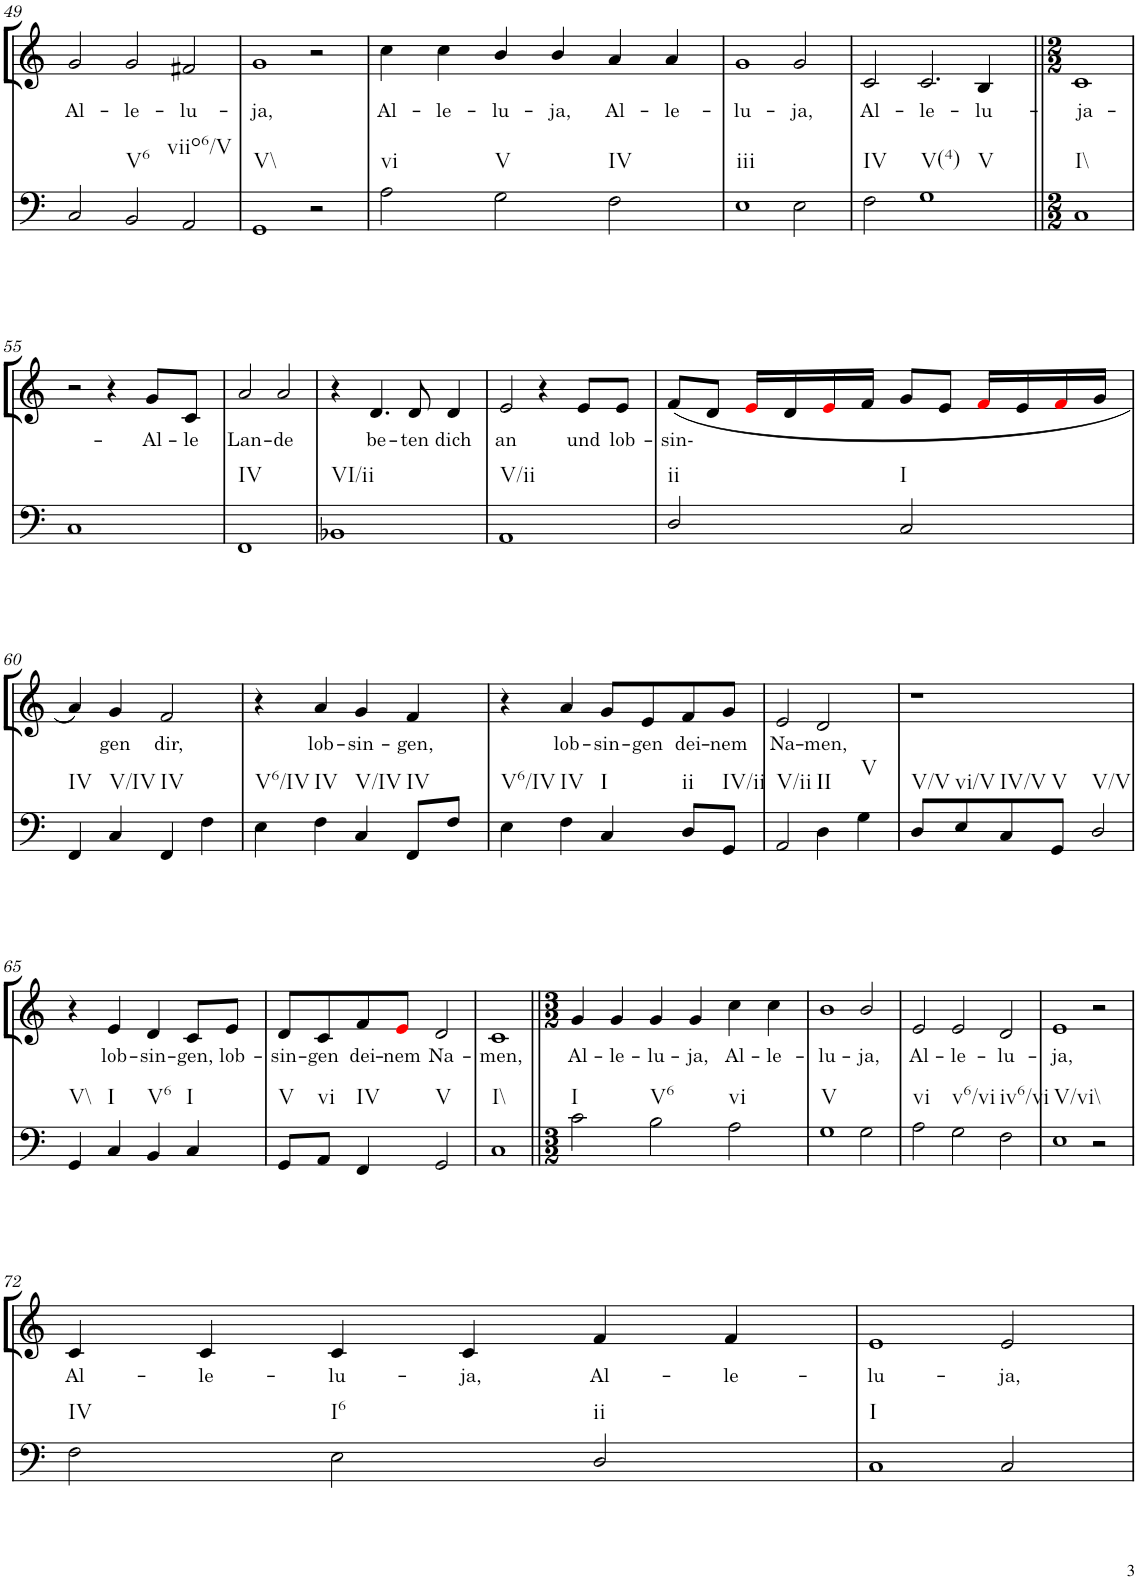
**kern	**kern	**text
*part2	*part1	*part1
*staff2	*staff1	*staff1
*I"Continuo	*I"Soprano	*
!!LO:PB:g=z
*clefF4	*clefG2	*
*k[]	*k[]	*
*M3/2	*M3/2	*
=49	=49	=49
!	!	!LO:LY:b
2C/	2g/	Al-
!LO:TX:b:t=V6	!	!
!	!	!LO:LY:b
2BB/	2g/	le-
!LO:TX:b:t=viio6/V	!	!
!	!	!LO:LY:b
2AA/	2f#X/	lu-
=50	=50	=50
!LO:TX:b:t=V\\	!	!
!	!	!LO:LY:b
1GG	1g	ja,
2r	2r	.
=51	=51	=51
!LO:TX:b:t=vi	!	!
!	!	!LO:LY:b
2A\	4cc\	Al-
!	!	!LO:LY:b
.	4cc\	le-
!LO:TX:b:t=V	!	!
!	!	!LO:LY:b
2G\	4b/	lu-
!	!	!LO:LY:b
.	4b/	ja,
!LO:TX:b:t=IV	!	!
!	!	!LO:LY:b
2F\	4a/	Al-
!	!	!LO:LY:b
.	4a/	le-
=52	=52	=52
!LO:TX:b:t=iii	!	!
!	!	!LO:LY:b
1E	1g	lu-
!	!	!LO:LY:b
2E\	2g/	ja,
=53	=53	=53
!LO:TX:b:t=IV	!	!
!	!	!LO:LY:b
2F\	2c/	Al-
!LO:TX:b:t=V(4)	!	!
!LO:TX:b:t=V	!	!
!	!	!LO:LY:b
1G	2.c/	le-
!	!	!LO:LY:b
.	4B/	lu-
=54||	=54||	=54||
*M2/2	*M2/2	*
!LO:TX:b:t=I\\	!	!
!	!	!LO:LY:b
1C	1c	ja-
!!LO:LB:g=z
=55	=55	=55
1C	2r	.
.	4r	.
!	!	!LO:LY:b
.	8g/L	Al-
!	!	!LO:LY:b
.	8c/J	le
=56	=56	=56
!LO:TX:b:t=IV	!	!
!	!	!LO:LY:b
1FF	2a/	Lan-
!	!	!LO:LY:b
.	2a/	de
=57	=57	=57
!LO:TX:b:t=VI/ii	!	!
1BB-X	4r	.
!	!	!LO:LY:b
.	4.d/	be-
!	!	!LO:LY:b
.	8d/	ten
!	!	!LO:LY:b
.	4d/	dich
=58	=58	=58
!LO:TX:b:t=V/ii	!	!
!	!	!LO:LY:b
1AA	2e/	an
.	4r	.
!	!	!LO:LY:b
.	8e/L	und
!	!	!LO:LY:b
.	8e/J	lob-
=59	=59	=59
!LO:TX:b:t=ii	!	!
!	!	!LO:LY:b
2D/	(8f/L	sin-
.	8d/J	.
.	16ei/LL	.
.	16d/	.
.	16ei/	.
.	16f/JJ	.
!LO:TX:b:t=I	!	!
2C/	8g/L	.
.	8e/J	.
.	16fi/LL	.
.	16e/	.
.	16fi/	.
.	16g/JJ	.
!!LO:LB:g=z
=60	=60	=60
!LO:TX:b:t=IV	!	!
4FF/	4a/)	.
!LO:TX:b:t=V/IV	!	!
!	!	!LO:LY:b
4C/	4g/	gen
!LO:TX:b:t=IV	!	!
!	!	!LO:LY:b
4FF/	2f/	dir,
4F\	.	.
=61	=61	=61
!LO:TX:b:t=V6/IV	!	!
4E\	4r	.
!LO:TX:b:t=IV	!	!
!	!	!LO:LY:b
4F\	4a/	lob-
!LO:TX:b:t=V/IV	!	!
!	!	!LO:LY:b
4C/	4g/	sin-
!LO:TX:b:t=IV	!	!
!	!	!LO:LY:b
8FF/L	4f/	gen,
8F/J	.	.
=62	=62	=62
!LO:TX:b:t=V6/IV	!	!
4E\	4r	.
!LO:TX:b:t=IV	!	!
!	!	!LO:LY:b
4F\	4a/	lob-
!LO:TX:b:t=I	!	!
!	!	!LO:LY:b
4C/	8g/L	sin-
!	!	!LO:LY:b
.	8e/	gen
!LO:TX:b:t=ii	!	!
!	!	!LO:LY:b
8D/L	8f/	dei-
!LO:TX:b:t=IV/ii	!	!
!	!	!LO:LY:b
8GG/J	8g/J	nem
=63	=63	=63
!LO:TX:b:t=V/ii	!	!
!	!	!LO:LY:b
2AA/	2e/	Na-
!LO:TX:b:t=II	!	!
!	!	!LO:LY:b
4D\	2d/	men,
!LO:TX:b:t=V	!	!
4G\	.	.
=64	=64	=64
!LO:TX:b:t=V/V	!	!
8D/L	1r	.
!LO:TX:b:t=vi/V	!	!
8E/	.	.
!LO:TX:b:t=IV/V	!	!
8C/	.	.
!LO:TX:b:t=V	!	!
8GG/J	.	.
!LO:TX:b:t=V/V	!	!
2D/	.	.
!!LO:LB:g=z
=65	=65	=65
!LO:TX:b:t=V\\	!	!
4GG/	4r	.
!LO:TX:b:t=I	!	!
!	!	!LO:LY:b
4C/	4e/	lob-
!LO:TX:b:t=V6	!	!
!	!	!LO:LY:b
4BB/	4d/	sin-
!LO:TX:b:t=I	!	!
!	!	!LO:LY:b
4C/	8c/L	gen,
!	!	!LO:LY:b
.	8e/J	lob-
=66	=66	=66
!LO:TX:b:t=V	!	!
!	!	!LO:LY:b
8GG/L	8d/L	sin-
!LO:TX:b:t=vi	!	!
!	!	!LO:LY:b
8AA/J	8c/	gen
!LO:TX:b:t=IV	!	!
!	!	!LO:LY:b
4FF/	8f/	dei-
!	!	!LO:LY:b
.	8ei/J	nem
!LO:TX:b:t=V	!	!
!	!	!LO:LY:b
2GG/	2d/	Na-
=67	=67	=67
!LO:TX:b:t=I\\	!	!
!	!	!LO:LY:b
1C	1c	men,
=68||	=68||	=68||
*M3/2	*M3/2	*
!LO:TX:b:t=I	!	!
!	!	!LO:LY:b
2c\	4g/	Al-
!	!	!LO:LY:b
.	4g/	le-
!LO:TX:b:t=V6	!	!
!	!	!LO:LY:b
2B\	4g/	lu-
!	!	!LO:LY:b
.	4g/	ja,
!LO:TX:b:t=vi	!	!
!	!	!LO:LY:b
2A\	4cc\	Al-
!	!	!LO:LY:b
.	4cc\	le-
=69	=69	=69
!LO:TX:b:t=V	!	!
!	!	!LO:LY:b
1G	1b	lu-
!	!	!LO:LY:b
2G\	2b/	ja,
=70	=70	=70
!LO:TX:b:t=vi	!	!
!	!	!LO:LY:b
2A\	2e/	Al-
!LO:TX:b:t=v6/vi	!	!
!	!	!LO:LY:b
2G\	2e/	le-
!LO:TX:b:t=iv6/vi	!	!
!	!	!LO:LY:b
2F\	2d/	lu-
=71	=71	=71
!LO:TX:b:t=V/vi\\	!	!
!	!	!LO:LY:b
1E	1e	ja,
2r	2r	.
!!LO:LB:g=z
=72	=72	=72
!LO:TX:b:t=IV	!	!
!	!	!LO:LY:b
2F\	4c/	Al-
!	!	!LO:LY:b
.	4c/	le-
!LO:TX:b:t=I6	!	!
!	!	!LO:LY:b
2E\	4c/	lu-
!	!	!LO:LY:b
.	4c/	ja,
!LO:TX:b:t=ii	!	!
!	!	!LO:LY:b
2D/	4f/	Al-
!	!	!LO:LY:b
.	4f/	le-
=73	=73	=73
!LO:TX:b:t=I	!	!
!	!	!LO:LY:b
1C	1e	lu-
!	!	!LO:LY:b
2C/	2e/	ja,
=	=	=
*-	*-	*-
